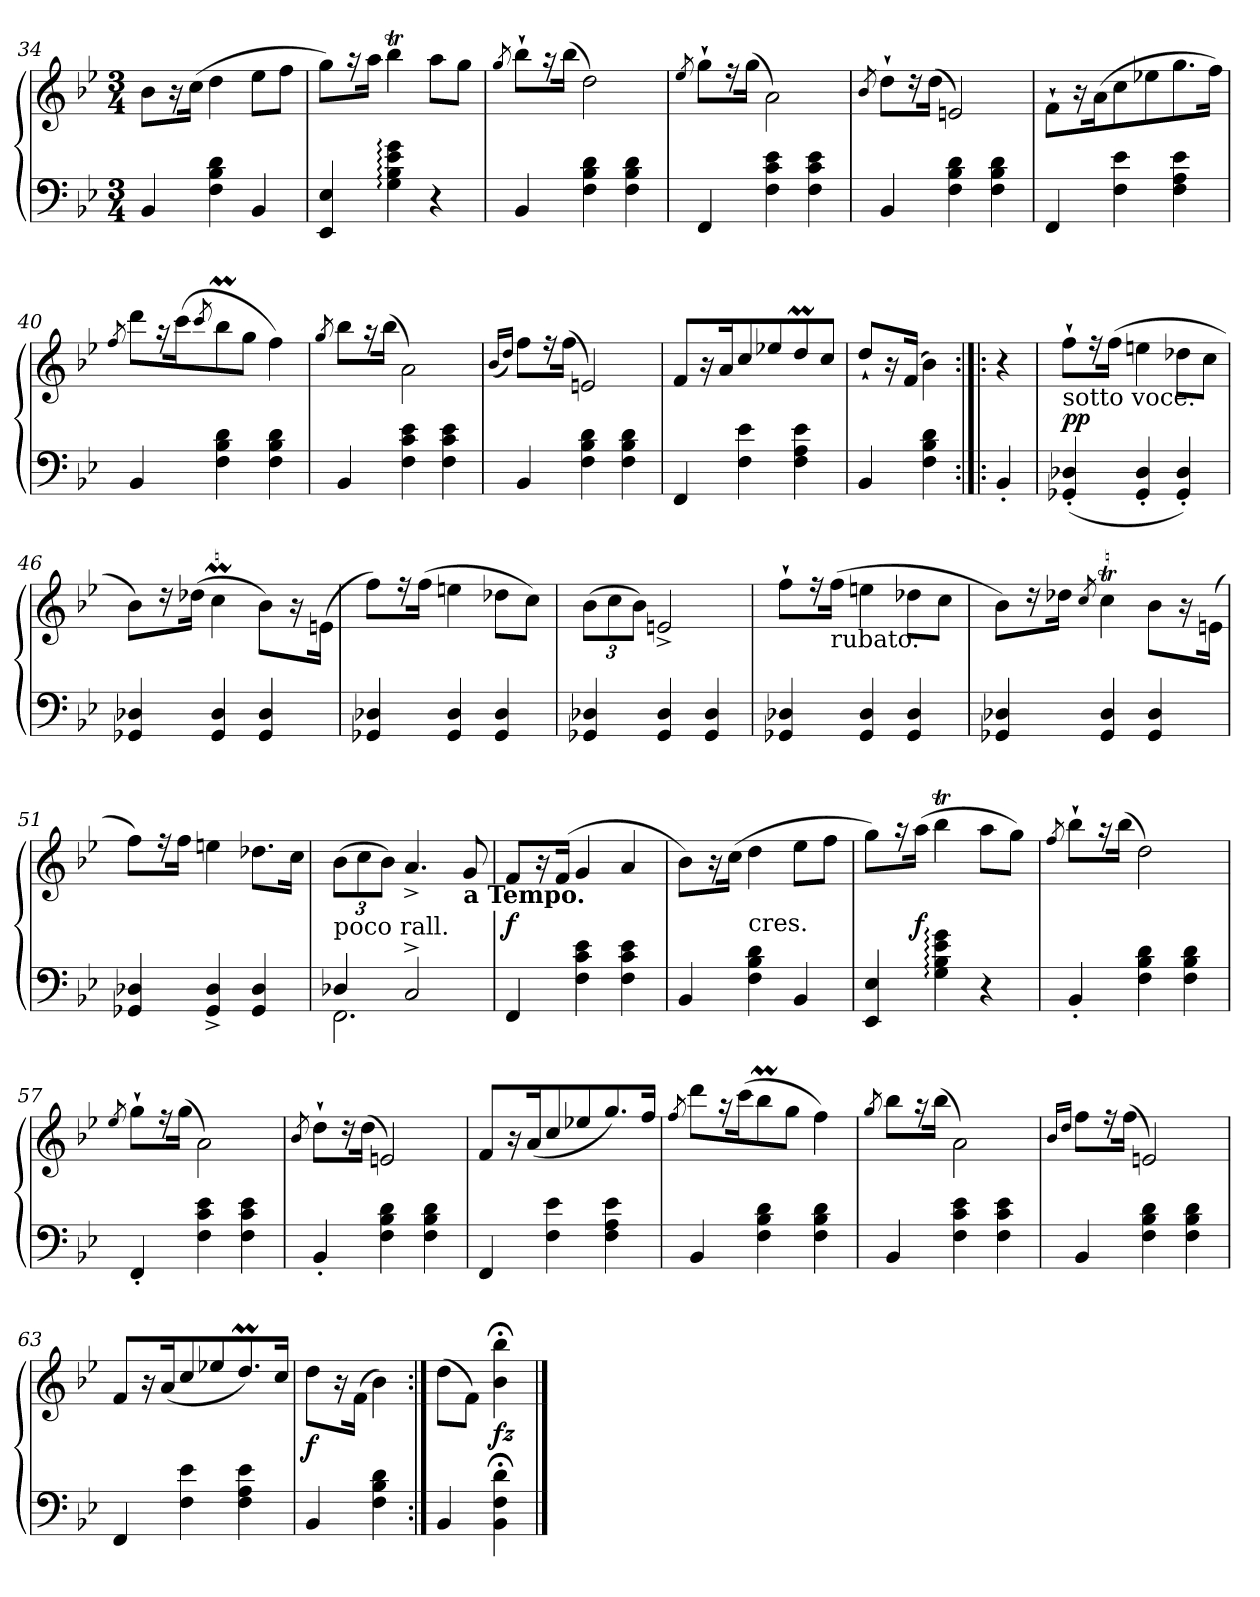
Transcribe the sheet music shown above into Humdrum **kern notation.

**kern	**kern	**dynam
*part1	*part1	*part1
*staff2	*staff1	*staff1/2
*clefF4	*clefG2	*
*k[b-e-]	*k[b-e-]	*
*B-:	*B-:	*
*M3/4	*M3/4	*
=34	=34	=34
4BB-	8b-\L	.
.	16r	.
.	(16ccJk	.
4d 4B- 4F	4dd	.
4BB-	8ee-L	.
.	8ffJ	.
=35	=35	=35
4E- 4EE-	8ggL)	.
.	16r	.
.	16aaJk	.
4g: 4e-: 4B-: 4G:	4bb-T	.
4r	8aaL	.
.	8ggJ	.
=36	=36	=36
.	8qgg/	.
4BB-	8bb-`>L	.
.	16r	.
.	(16bb-Jk	.
4d 4B- 4F	2dd)	.
4d 4B- 4F	.	.
=37	=37	=37
.	8qee-/	.
4FF	8gg`>L	.
.	16r	.
.	(>16ggJk	.
4e- 4c 4F	2a\)	.
4e- 4c 4F	.	.
=38	=38	=38
.	8qb-/	.
4BB-	8dd`>L	.
.	16r	.
.	(>16ddJk	.
4d 4B- 4F	2en)	.
4d 4B- 4F	.	.
=39	=39	=39
4FF	8f`>L	.
.	16r	.
.	(>16ak	.
4e- 4F	8cc	.
.	8ee-X	.
4e- 4A 4F	8.gg	.
.	16ffJk)	.
=40	=40	=40
.	8qff/	.
4BB-	8dddL	.
.	16r	.
.	(>16ccck	.
.	8qccc/	.
4d 4B- 4F	8bb-M	.
.	8ggJ	.
4d 4B- 4F	4ff)	.
=41	=41	=41
.	8qgg/	.
4BB-	8bb-L	.
.	16r	.
.	(>16bb-Jk	.
4e- 4c 4F	2a\)	.
4e- 4c 4F	.	.
=42	=42	=42
.	(<16qb-/LL	.
.	16qdd/JJ)	.
4BB-	8ffL	.
.	16r	.
.	(>16ffJk	.
4d 4B- 4F	2en)	.
4d 4B- 4F	.	.
=43	=43	=43
4FF	8f/L	.
.	16r	.
.	16ak	.
4e- 4F	8cc	.
.	8ee-X	.
4e- 4A 4F	8ddm	.
.	8ccJ	.
=44	=44	=44
4BB-	8dd`</L	.
.	16r	.
.	(<16fJk	.
4d 4B- 4F	4b-\)	.
=:|!|:	=:|!|:	=:|!|:
4BB-'<	4r	.
=45	=45	=45
!	!LO:TX:b:t=sotto voce.	!
(<4D-X'< 4GG-X'<	8ff`>L	pp
.	16r	.
.	(>16ffJk	.
4D-'< 4GG-'<	4een	.
4D-'< 4GG-'<)	8dd-XL	.
.	8ccJ	.
=46	=46	=46
4D-X 4GG-X	8b-L)	.
.	16r	.
.	(16dd-XJk	.
4D- 4GG-	4ccM	.
4D- 4GG-	8b-\L)	.
.	16r	.
.	(>16en\Jk	.
=47	=47	=47
4D-X 4GG-X	8ffL)	.
.	16r	.
.	(16ffJk	.
4D- 4GG-	4een	.
4D- 4GG-	8dd-XL	.
.	8ccJ)	.
=48	=48	=48
*	*Xbrackettup	*
4D-X 4GG-X	(>12b-L	.
.	12cc	.
.	12b-J)	.
4D- 4GG-	2en^<	.
4D- 4GG-	.	.
=49	=49	=49
4D-X 4GG-X	8ff`>L	.
.	16r	.
!	!LO:TX:b:t=rubato.	!
.	(>16ffJk	.
4D- 4GG-	4een	.
4D- 4GG-	8dd-XL	.
.	8ccJ	.
=50	=50	=50
4D-X 4GG-X	8b-L)	.
.	16r	.
.	16dd-XJk	.
.	8qcc/	.
4D- 4GG-	4ccT	.
4D- 4GG-	8b-\L	.
.	16r	.
.	(>16en\Jk	.
=51	=51	=51
4D-X 4GG-X	8ffL)	.
.	16r	.
.	16ffJk	.
4D-^> 4GG-^>	4een	.
4D- 4GG-	8.dd-XL	.
.	16ccJk	.
=52	=52	=52
*^	*	*
!	!	!LO:TX:b:t=poco rall.	!
4D-X	2.FF	(12b-L	.
.	.	12cc	.
.	.	12b-J)	.
2C^>	.	4.a^<	.
!	!	!LO:TX:b:B:t=a Tempo.	!
.	.	8g	.
*v	*v	*	*
=53	=53	=53
4FF	8fL	f
.	16r	.
.	(>16fJk	.
4e- 4c 4F	4g	.
4e- 4c 4F	4a	.
=54	=54	=54
4BB-	8b-L)	.
.	16r	.
.	(>16cc\Jk	.
!	!LO:TX:c:t=cres.	!
4d 4B- 4F	4dd	.
4BB-	8ee-L	.
.	8ffJ	.
=55	=55	=55
4E- 4EE-	8ggL)	.
.	16r	.
.	(16aaJk	f
4g: 4e-: 4B-: 4G:	4bb-T	.
4r	8aaL	.
.	8ggJ)	.
=56	=56	=56
.	8qff/	.
4BB-'<	8bb-`>L	.
.	16r	.
.	(>16bb-Jk	.
4d 4B- 4F	2dd)	.
4d 4B- 4F	.	.
=57	=57	=57
.	8qee-/	.
4FF'<	8gg`>L	.
.	16r	.
.	(>16ggJk	.
4e- 4c 4F	2a\)	.
4e- 4c 4F	.	.
=58	=58	=58
.	8qb-/	.
4BB-'<	8dd`>L	.
.	16r	.
.	(>16ddJk	.
4d 4B- 4F	2en)	.
4d 4B- 4F	.	.
=59	=59	=59
4FF	8f/L	.
.	16r	.
.	(<16ak	.
4e- 4F	8cc	.
.	8ee-X	.
4e- 4A 4F	8.gg)	.
.	16ffJk	.
=60	=60	=60
.	8qff/	.
4BB-	8dddL	.
.	16r	.
.	(>16ccck	.
4d 4B- 4F	8bb-M	.
.	8ggJ	.
4d 4B- 4F	4ff)	.
=61	=61	=61
.	8qgg/	.
4BB-	8bb-L	.
.	16r	.
.	(>16bb-Jk	.
4e- 4c 4F	2a\)	.
4e- 4c 4F	.	.
=62	=62	=62
.	16qb-/LL	.
.	16qdd/JJ	.
4BB-	8ffL	.
.	16r	.
.	(>16ffJk	.
4d 4B- 4F	2en)	.
4d 4B- 4F	.	.
=63	=63	=63
4FF	8f/L	.
.	16r	.
.	(<16ak	.
4e- 4F	8cc	.
.	8ee-X	.
4e- 4A 4F	8.ddm)	.
.	16ccJk	.
=64	=64	=64
4BB-	8dd\L	f
.	16r	.
.	(>16fJk	.
4d 4B- 4F	4b-\)	.
=65:|!	=65:|!	=65:|!
4BB-	(>8ddL	.
.	8f\J)	.
4d;< 4F;< 4BB-;<	4bb-;< 4b-;<	fz
==	==	==
*-	*-	*-
